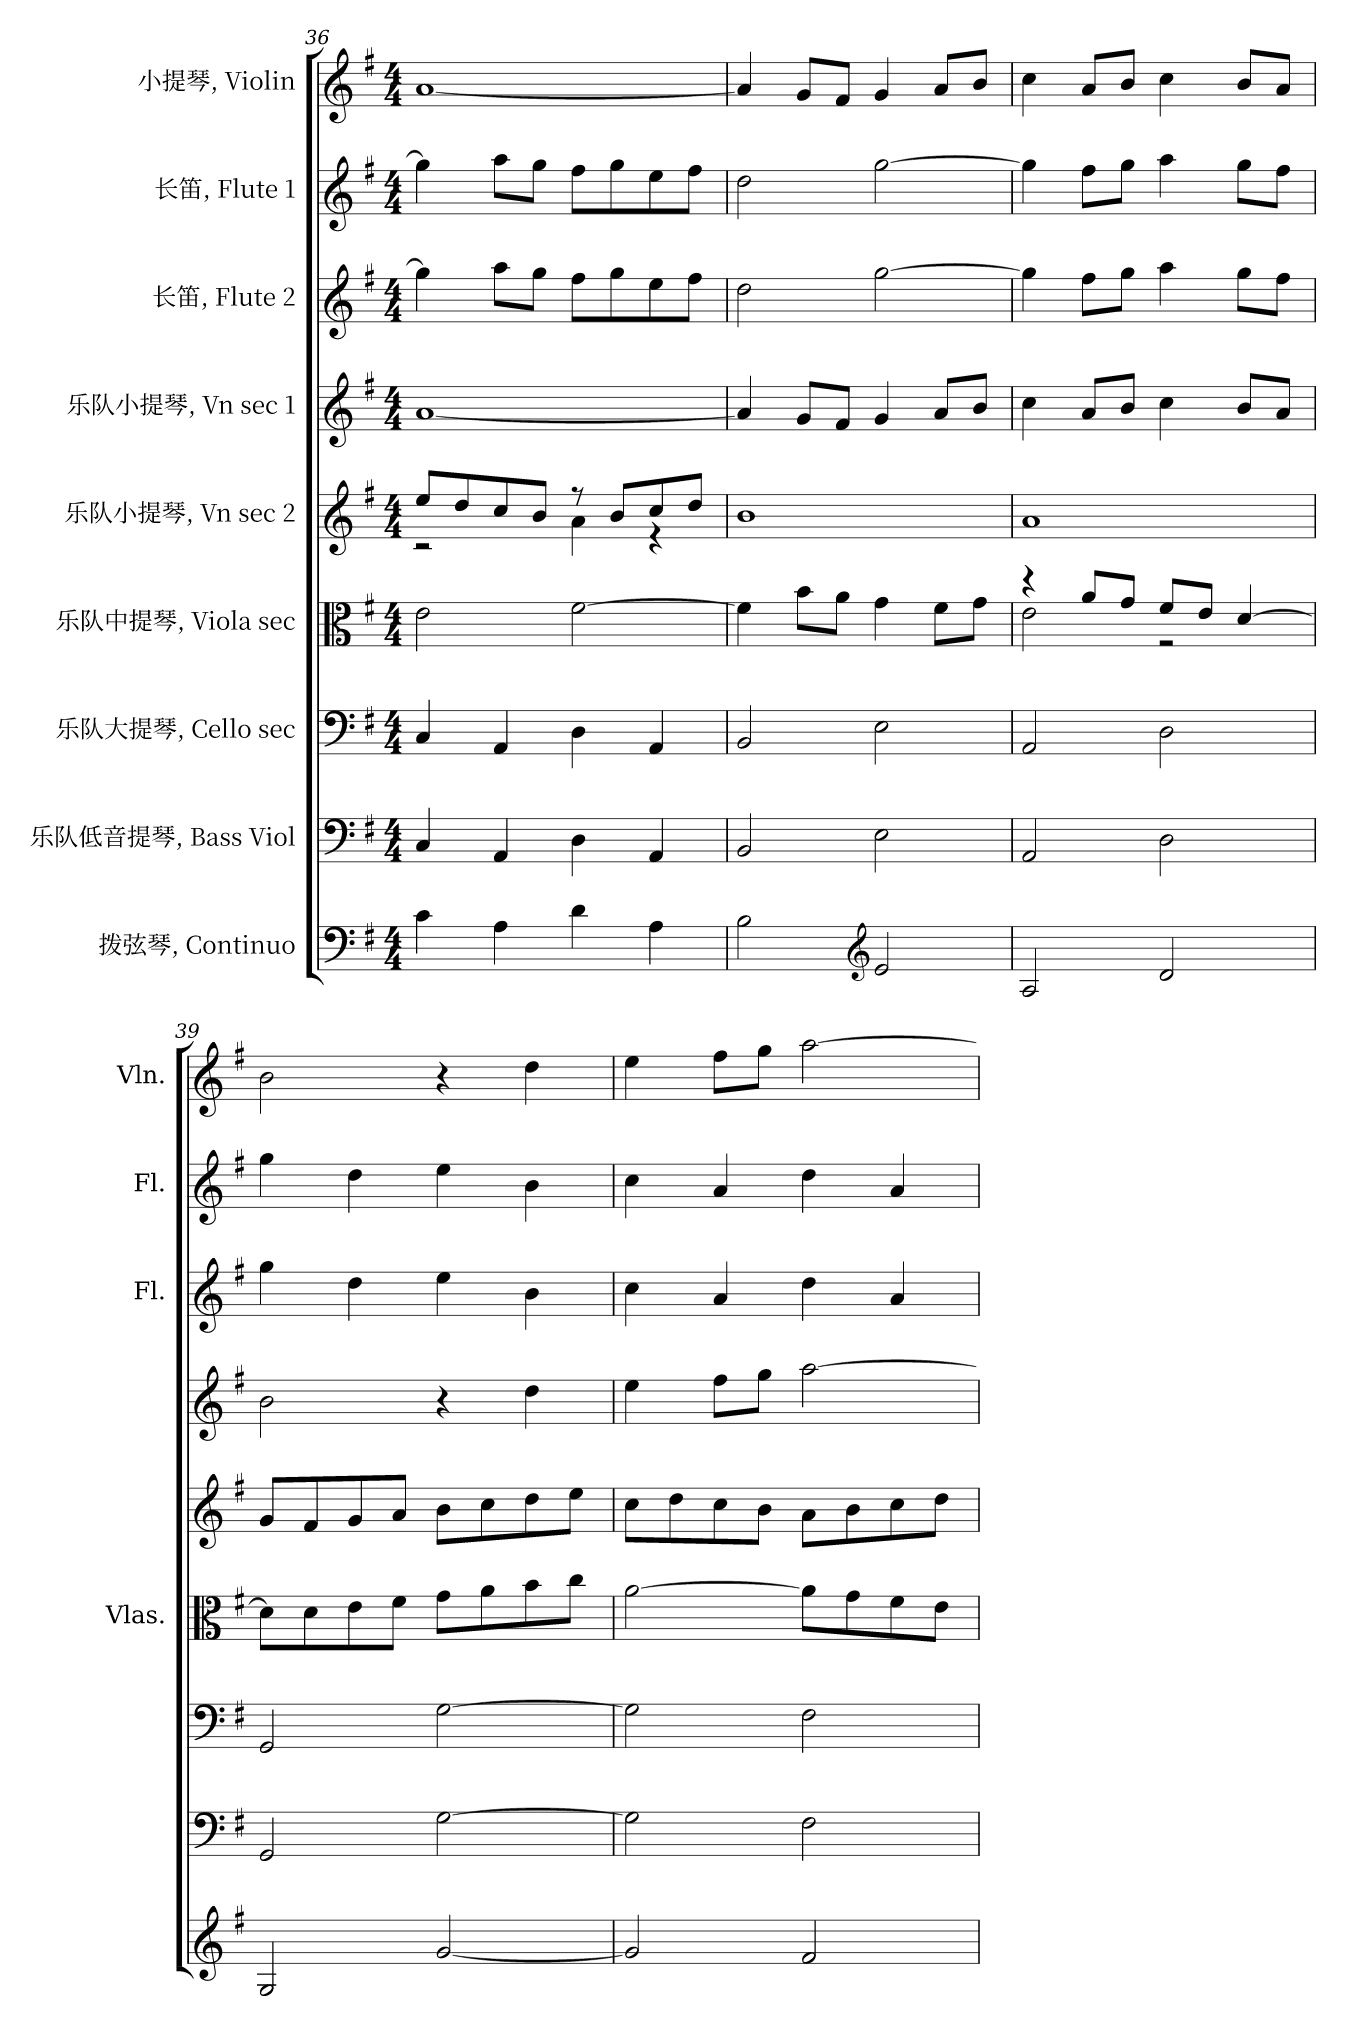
**kern	**kern	**kern	**kern	**kern	**kern	**kern	**kern	**kern
*part9	*part8	*part7	*part6	*part5	*part4	*part3	*part2	*part1
*staff9	*staff8	*staff7	*staff6	*staff5	*staff4	*staff3	*staff2	*staff1
*I"拨弦琴, Continuo	*I"乐队低音提琴, Bass Viol	*I"乐队大提琴, Cello sec	*I"乐队中提琴, Viola sec	*I"乐队小提琴, Vn sec 2	*I"乐队小提琴, Vn sec 1	*I"长笛, Flute 2	*I"长笛, Flute 1	*I"小提琴, Violin
*	*	*	*I'Vlas.	*	*	*I'Fl.	*I'Fl.	*I'Vln.
*clefF4	*clefF4	*clefF4	*clefC3	*clefG2	*clefG2	*clefG2	*clefG2	*clefG2
*	*ITrd7c12	*	*	*	*	*	*	*
*k[f#]	*k[f#]	*k[f#]	*k[f#]	*k[f#]	*k[f#]	*k[f#]	*k[f#]	*k[f#]
*M4/4	*M4/4	*M4/4	*M4/4	*M4/4	*M4/4	*M4/4	*M4/4	*M4/4
=36	=36	=36	=36	=36	=36	=36	=36	=36
*	*	*	*	*^	*	*	*	*
4c\	4CC/	4C/	2e\	8ee/L	2r	[1a	4gg\]	4gg\]	[1a
.	.	.	.	8dd/	.	.	.	.	.
4A\	4AAA/	4AA/	.	8cc/	.	.	8aa\L	8aa\L	.
.	.	.	.	8b/J	.	.	8gg\J	8gg\J	.
4d\	4DD\	4D\	[2f#\	8r	4a\	.	8ff#\L	8ff#\L	.
.	.	.	.	8b/L	.	.	8gg\	8gg\	.
4A\	4AAA/	4AA/	.	8cc/	4r	.	8ee\	8ee\	.
.	.	.	.	8dd/J	.	.	8ff#\J	8ff#\J	.
*	*	*	*	*v	*v	*	*	*	*
=37	=37	=37	=37	=37	=37	=37	=37	=37
2B\	2BBB/	2BB/	4f#\]	1b	4a/]	2dd\	2dd\	4a/]
.	.	.	8b\L	.	8g/L	.	.	8g/L
.	.	.	8a\J	.	8f#/J	.	.	8f#/J
*clefG2	*	*	*	*	*	*	*	*
2e/	2EE\	2E\	4g\	.	4g/	[2gg\	[2gg\	4g/
.	.	.	8f#\L	.	8a/L	.	.	8a/L
.	.	.	8g\J	.	8b/J	.	.	8b/J
=38	=38	=38	=38	=38	=38	=38	=38	=38
*	*	*	*^	*	*	*	*	*
2A/	2AAA/	2AA/	4r	2e\	1a	4cc\	4gg\]	4gg\]	4cc\
.	.	.	8a/L	.	.	8a/L	8ff#\L	8ff#\L	8a/L
.	.	.	8g/J	.	.	8b/J	8gg\J	8gg\J	8b/J
2d/	2DD\	2D\	8f#/L	2r	.	4cc\	4aa\	4aa\	4cc\
.	.	.	8e/J	.	.	.	.	.	.
.	.	.	[4d/	.	.	8b/L	8gg\L	8gg\L	8b/L
.	.	.	.	.	.	8a/J	8ff#\J	8ff#\J	8a/J
*	*	*	*v	*v	*	*	*	*	*
!!LO:PB:g=z
=39	=39	=39	=39	=39	=39	=39	=39	=39
2G/	2GGG/	2GG/	8d\L]	8g/L	2b\	4gg\	4gg\	2b\
.	.	.	8d\	8f#/	.	.	.	.
.	.	.	8e\	8g/	.	4dd\	4dd\	.
.	.	.	8f#\J	8a/J	.	.	.	.
[2g/	[2GG\	[2G\	8g\L	8b\L	4r	4ee\	4ee\	4r
.	.	.	8a\	8cc\	.	.	.	.
.	.	.	8b\	8dd\	4dd\	4b\	4b\	4dd\
.	.	.	8cc\J	8ee\J	.	.	.	.
=40	=40	=40	=40	=40	=40	=40	=40	=40
2g/]	2GG\]	2G\]	[2a\	8cc\L	4ee\	4cc\	4cc\	4ee\
.	.	.	.	8dd\	.	.	.	.
.	.	.	.	8cc\	8ff#\L	4a/	4a/	8ff#\L
.	.	.	.	8b\J	8gg\J	.	.	8gg\J
2f#/	2FF#\	2F#\	8a\L]	8a\L	[2aa\	4dd\	4dd\	[2aa\
.	.	.	8g\	8b\	.	.	.	.
.	.	.	8f#\	8cc\	.	4a/	4a/	.
.	.	.	8e\J	8dd\J	.	.	.	.
=	=	=	=	=	=	=	=	=
*-	*-	*-	*-	*-	*-	*-	*-	*-
